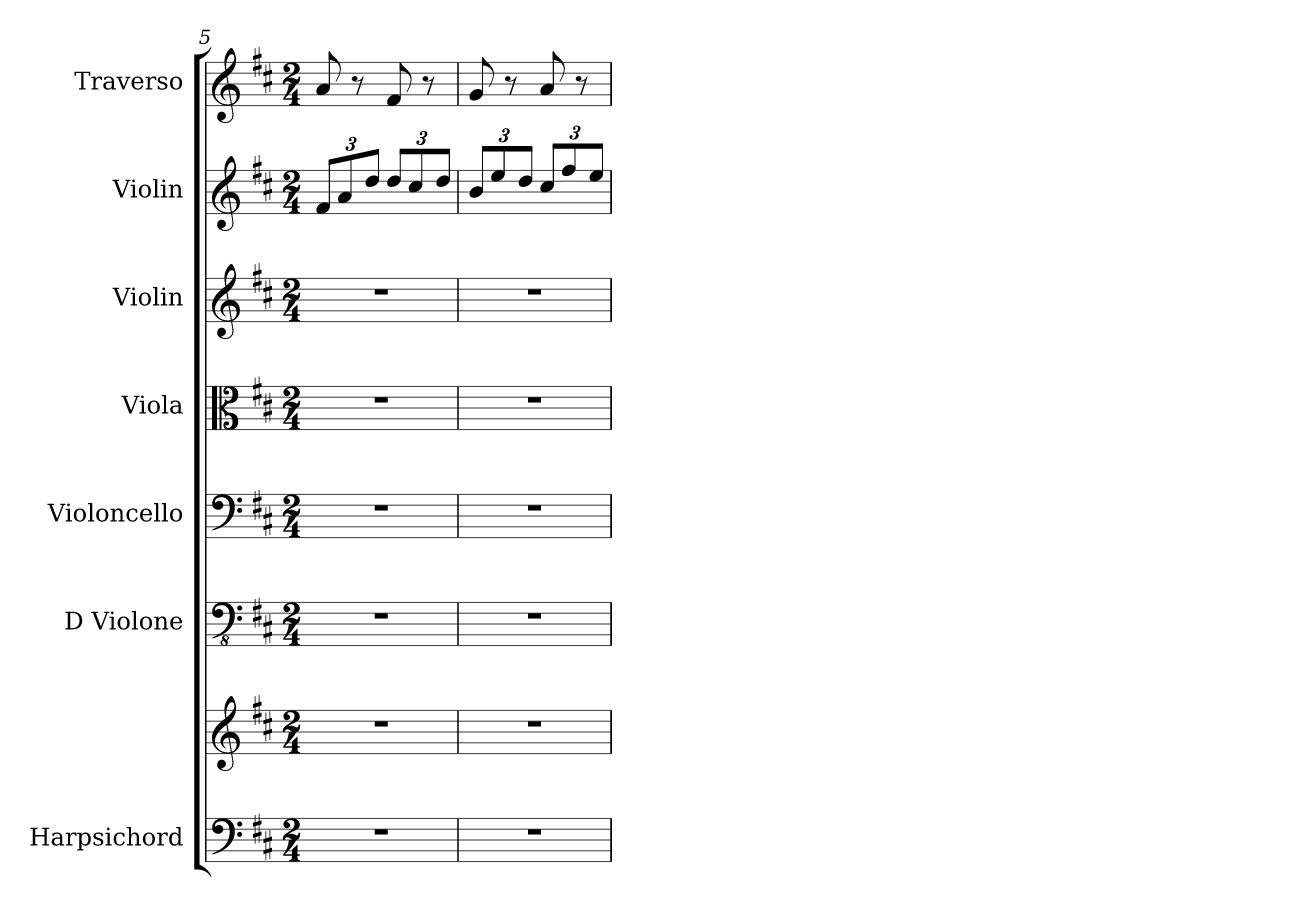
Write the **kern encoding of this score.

**kern	**kern	**kern	**kern	**kern	**kern	**kern	**kern
*part7	*part7	*part6	*part5	*part4	*part3	*part2	*part1
*staff8	*staff7	*staff6	*staff5	*staff4	*staff3	*staff2	*staff1
*I"Harpsichord	*	*I"D Violone	*I"Violoncello	*I"Viola	*I"Violin	*I"Violin	*I"Traverso
*I'Hch.	*	*I'D Vne.	*I'Vc.	*I'Vla.	*I'Vln.	*I'Vln.	*I'Trv.
*clefF4	*clefG2	*clefFv4	*clefF4	*clefC3	*clefG2	*clefG2	*clefG2
*	*	*ITrd7c12	*	*	*	*	*
*k[f#c#]	*k[f#c#]	*k[f#c#]	*k[f#c#]	*k[f#c#]	*k[f#c#]	*k[f#c#]	*k[f#c#]
*M2/4	*M2/4	*M2/4	*M2/4	*M2/4	*M2/4	*M2/4	*M2/4
*	*	*	*	*	*	*Xbrackettup	*
=5	=5	=5	=5	=5	=5	=5	=5
2r	2r	2r	2r	2r	2r	12f#/L	8a/
.	.	.	.	.	.	12a/	.
.	.	.	.	.	.	.	8r
.	.	.	.	.	.	12dd/J	.
.	.	.	.	.	.	12dd/L	8f#/
.	.	.	.	.	.	12cc#/	.
.	.	.	.	.	.	.	8r
.	.	.	.	.	.	12dd/J	.
!!LO:PB:g=z
=6	=6	=6	=6	=6	=6	=6	=6
2r	2r	2r	2r	2r	2r	12b/L	8g/
.	.	.	.	.	.	12ee/	.
.	.	.	.	.	.	.	8r
.	.	.	.	.	.	12dd/J	.
.	.	.	.	.	.	12cc#/L	8a/
.	.	.	.	.	.	12ff#/	.
.	.	.	.	.	.	.	8r
.	.	.	.	.	.	12ee/J	.
=	=	=	=	=	=	=	=
*-	*-	*-	*-	*-	*-	*-	*-
